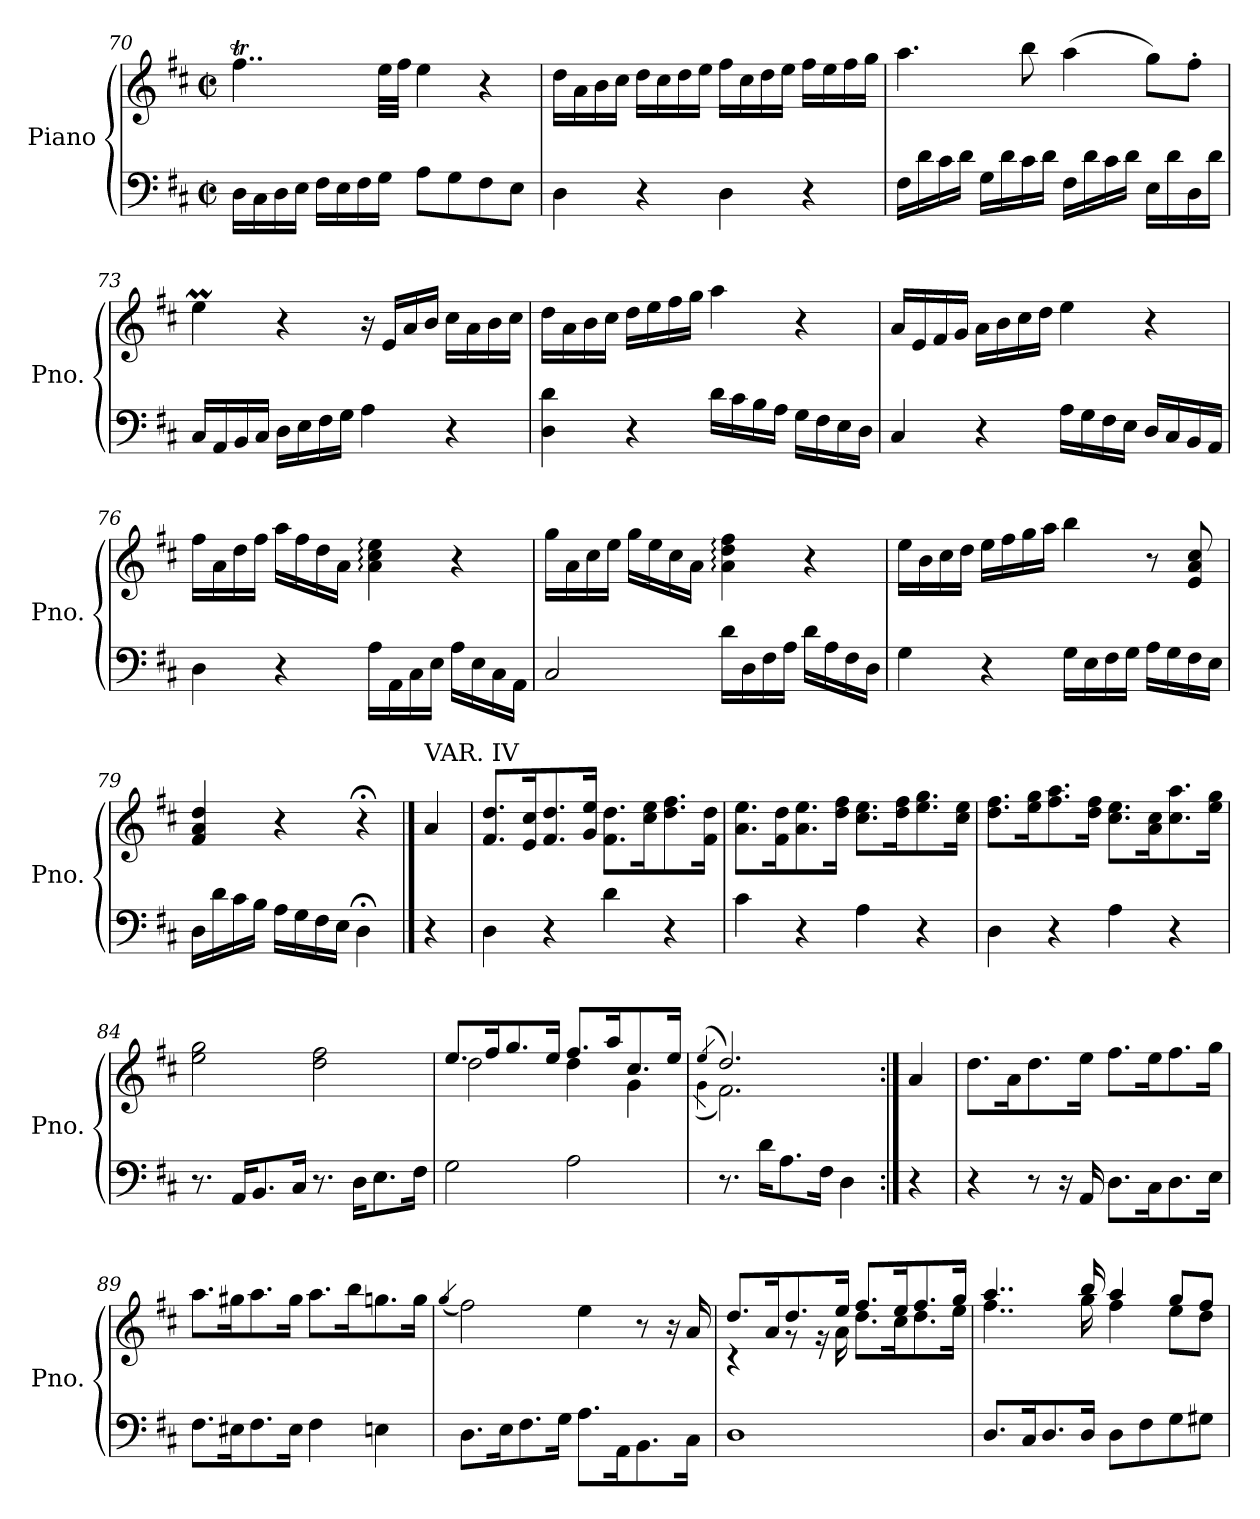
**kern	**kern
*part1	*part1
*staff2	*staff1
*I"Piano	*
*I'Pno.	*
!!LO:LB:g=z
*clefF4	*clefG2
*k[f#c#]	*k[f#c#]
*M2/2	*M2/2
*met(c|)	*met(c|)
=70	=70
16D\LL	4..ff#t\
16C#\	.
16D\	.
16E\JJ	.
16F#\LL	.
16E\	.
16F#\	.
16G\JJ	32ee\LLL
.	32ff#\JJJ
8A\L	4ee\
8G\	.
8F#\	4r
8E\J	.
=71	=71
4D\	16dd\LL
.	16a\
.	16b\
.	16cc#\JJ
4r	16dd\LL
.	16cc#\
.	16dd\
.	16ee\JJ
4D\	16ff#\LL
.	16cc#\
.	16dd\
.	16ee\JJ
4r	16ff#\LL
.	16ee\
.	16ff#\
.	16gg\JJ
=72	=72
16F#\LL	4.aa\
16d\	.
16c#\	.
16d\JJ	.
16G\LL	.
16d\	.
16c#\	8bb\
16d\JJ	.
16F#\LL	(>4aa\
16d\	.
16c#\	.
16d\JJ	.
16E\LL	8gg\L)
16d\	.
16D\	8ff#'\J
16d\JJ	.
!!LO:LB:g=z
=73	=73
16C#/LL	4eeM\
16AA/	.
16BB/	.
16C#/JJ	.
16D\LL	4r
16E\	.
16F#\	.
16G\JJ	.
4A\	16r
.	16e/LL
.	16a/
.	16b/JJ
4r	16cc#\LL
.	16a\
.	16b\
.	16cc#\JJ
=74	=74
4D\ 4d\	16dd\LL
.	16a\
.	16b\
.	16cc#\JJ
4r	16dd\LL
.	16ee\
.	16ff#\
.	16gg\JJ
16d\LL	4aa\
16c#\	.
16B\	.
16A\JJ	.
16G\LL	4r
16F#\	.
16E\	.
16D\JJ	.
!!LO:PB:g=z
=75	=75
4C#/	16a/LL
.	16e/
.	16f#/
.	16g/JJ
4r	16a\LL
.	16b\
.	16cc#\
.	16dd\JJ
16A\LL	4ee\
16G\	.
16F#\	.
16E\JJ	.
16D/LL	4r
16C#/	.
16BB/	.
16AA/JJ	.
=76	=76
4D\	16ff#\LL
.	16a\
.	16dd\
.	16ff#\JJ
4r	16aa\LL
.	16ff#\
.	16dd\
.	16a\JJ
16A\LL	4a\: 4cc#\: 4ee\:
16AA\	.
16C#\	.
16E\JJ	.
16A\LL	4r
16E\	.
16C#\	.
16AA\JJ	.
!!LO:LB:g=z
=77	=77
2C#/	16gg\LL
.	16a\
.	16cc#\
.	16ee\JJ
.	16gg\LL
.	16ee\
.	16cc#\
.	16a\JJ
16d\LL	4a\: 4dd\: 4ff#\:
16D\	.
16F#\	.
16A\JJ	.
16d\LL	4r
16A\	.
16F#\	.
16D\JJ	.
=78	=78
4G\	16ee\LL
.	16b\
.	16cc#\
.	16dd\JJ
4r	16ee\LL
.	16ff#\
.	16gg\
.	16aa\JJ
16G\LL	4bb\
16E\	.
16F#\	.
16G\JJ	.
16A\LL	8r
16G\	.
16F#\	8e/ 8a/ 8cc#/
16E\JJ	.
=79	=79
16D\LL	4f#/ 4a/ 4dd/
16d\	.
16c#\	.
16B\JJ	.
16A\LL	4r
16G\	.
16F#\	.
16E\JJ	.
4D;<\	4r;<
!!LO:LB:g=z
==80	==80
!	!LO:TX:a:t=VAR. IV
4r	4a/
=81	=81
4D\	8.f#/ 8.dd/L
.	16e/ 16cc#/K
4r	8.f#/ 8.dd/
.	16g/ 16ee/Jk
4d\	8.f#\ 8.dd\L
.	16cc#\ 16ee\K
4r	8.dd\ 8.ff#\
.	16f#\ 16dd\Jk
=82	=82
4c#\	8.a\ 8.ee\L
.	16f#\ 16dd\K
4r	8.a\ 8.ee\
.	16dd\ 16ff#\Jk
4A\	8.cc#\ 8.ee\L
.	16dd\ 16ff#\K
4r	8.ee\ 8.gg\
.	16cc#\ 16ee\Jk
=83	=83
4D\	8.dd\ 8.ff#\L
.	16ee\ 16gg\K
4r	8.ff#\ 8.aa\
.	16dd\ 16ff#\Jk
4A\	8.cc#\ 8.ee\L
.	16a\ 16cc#\K
4r	8.cc#\ 8.aa\
.	16ee\ 16gg\Jk
!!LO:LB:g=z
=84	=84
8.r	2ee\ 2gg\
16AA/KL	.
8.BB/	.
16C#/Jk	.
8.r	2dd\ 2ff#\
16D\KL	.
8.E\	.
16F#\Jk	.
=85	=85
*	*^
2G\	8.ee/L	2dd\
.	16ff#/K	.
.	8.gg/	.
.	16ee/Jk	.
2A\	8.ff#/L	4dd\
.	16aa/K	.
.	8.cc#/	4g\
.	16ee/Jk	.
=86	=86	=86
.	(>4qee/	(<4qg\
8.r	2.dd/)	2.f#\)
16d\KL	.	.
8.A\	.	.
16F#\Jk	.	.
4D\	.	.
*	*v	*v
=87:|!	=87:|!
4r	4a/
=88	=88
4r	8.dd\L
.	16a\K
8r	8.dd\
16r	.
16AA/	16ee\Jk
8.D\L	8.ff#\L
16C#\K	16ee\K
8.D\	8.ff#\
16E\Jk	16gg\Jk
!!LO:LB:g=z
=89	=89
8.F#\L	8.aa\L
16E#X\K	16gg#X\K
8.F#\	8.aa\
16E#\Jk	16gg#\Jk
4F#\	8.aa\L
.	16bb\K
4En\	8.ggn\
.	16gg\Jk
=90	=90
.	(<4qgg/
8.D\L	2ff#\)
16E\K	.
8.F#\	.
16G\Jk	.
8.A\L	4ee\
16AA\K	.
8.BB\	8r
.	16r
16C#\Jk	16a/
=91	=91
*	*^
1D	8.dd/L	4r
.	16a/K	.
.	8.dd/	8r
.	.	16r
.	16ee/Jk	16a\
.	8.ff#/L	8.dd\L
.	16ee/K	16cc#\K
.	8.ff#/	8.dd\
.	16gg/Jk	16ee\Jk
=92	=92	=92
8.D/L	4..aa/	4..ff#\
16C#/K	.	.
8.D/	.	.
16D/Jk	16bb/	16gg\
8D\L	4aa/	4ff#\
8F#\	.	.
8G\	8gg/L	8ee\L
8G#X\J	8ff#/J	8dd\J
*	*v	*v
=	=
*-	*-
